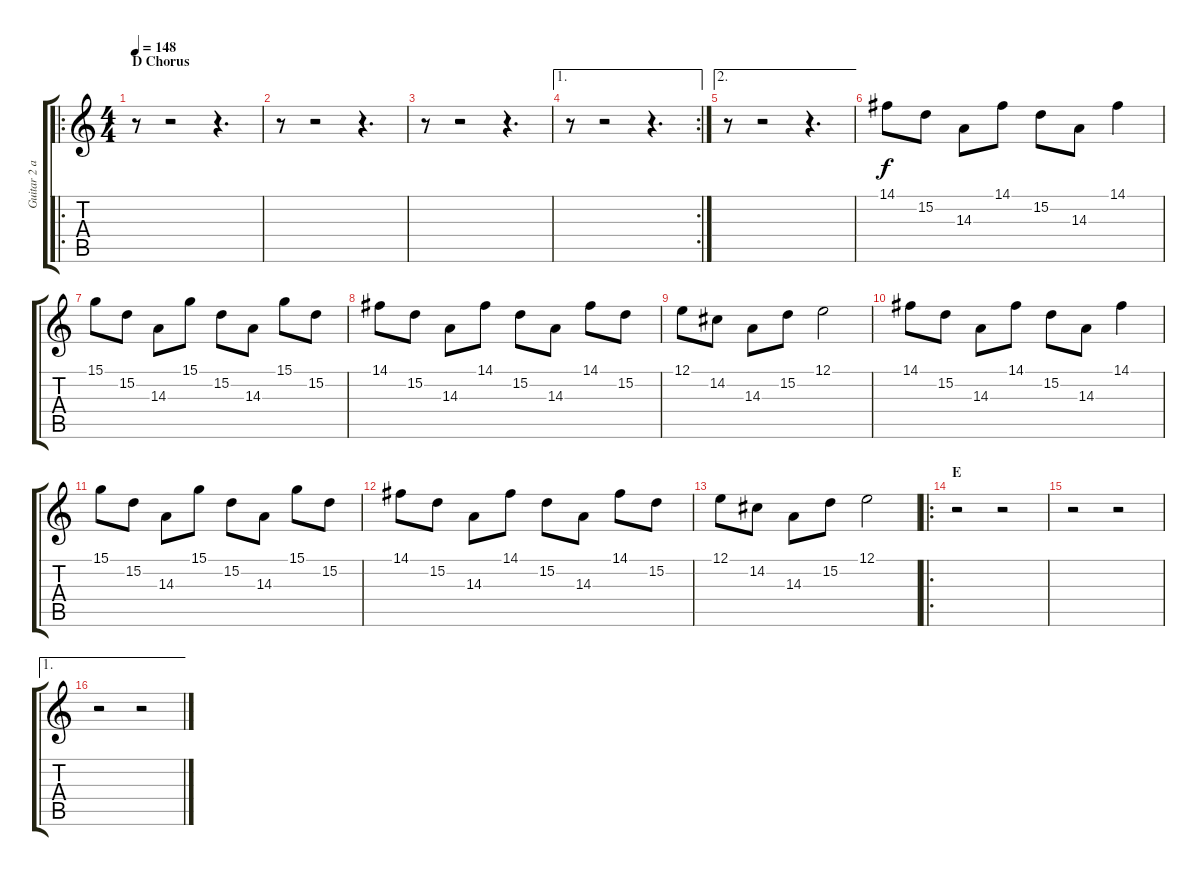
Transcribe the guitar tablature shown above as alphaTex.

\track ("Guitar 2 and Synths" "Guitar 2 a") {instrument lead8bassandlead}
\staff {score tabs}
\tuning (E4 B3 G3 D3 A2 E2) {hide}
\ro
\ts (4 4)
\section ("" "D Chorus")
\tempo 148
\clef g2
\ks c
r.8{dy f} r.2 r.4{d} |
r.8 r.2 r.4{d} |
r.8 r.2 r.4{d} |
\ae 1
\rc 2
r.8 r.2 r.4{d} |
\ae 2
r.8 r.2 r.4{d} |
14.1.8{volume 7 balance 0} 15.2.8 14.3.8 14.1.8 15.2.8 14.3.8 14.1.4 |
15.1.8 15.2.8 14.3.8 15.1.8 15.2.8 14.3.8 15.1.8 15.2.8 |
14.1.8 15.2.8 14.3.8 14.1.8 15.2.8 14.3.8 14.1.8 15.2.8 |
12.1.8 14.2.8 14.3.8 15.2.8 12.1.2 |
14.1.8 15.2.8 14.3.8 14.1.8 15.2.8 14.3.8 14.1.4 |
15.1.8 15.2.8 14.3.8 15.1.8 15.2.8 14.3.8 15.1.8 15.2.8 |
14.1.8 15.2.8 14.3.8 14.1.8 15.2.8 14.3.8 14.1.8 15.2.8 |
12.1.8 14.2.8 14.3.8 15.2.8 12.1.2 |
\ro
\section ("" "E ")
r.2 r.2 |
r.2 r.2 |
\ae 1
r.2 r.2
